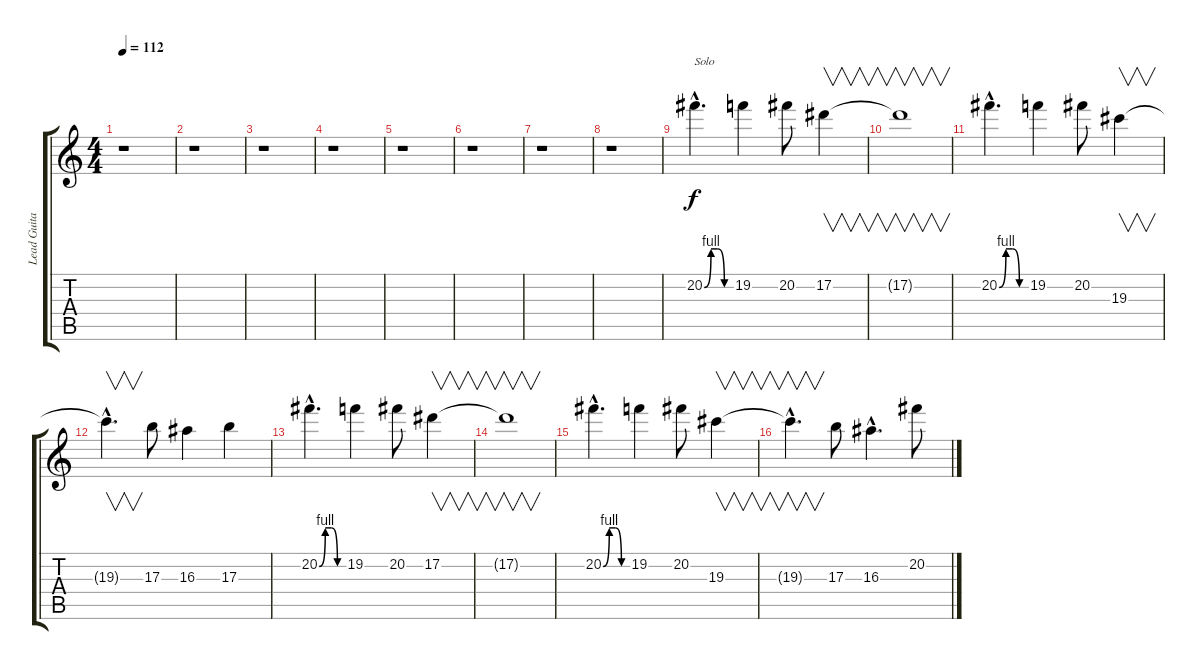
\track ("Lead Guitar II" "Lead Guita") {instrument distortionguitar}
\staff {score tabs}
\tuning (Eb4 Bb3 Gb3 Db3 Ab2 Eb2) {hide}
\ts (4 4)
\tempo 112
\clef g2
\ks c
r.1{dy f} |
r.1 |
r.1 |
r.1 |
r.1 |
r.1 |
r.1 |
r.1 |
20.2{be (custom 0 0 15 4 30 4 45 0 60 0) hac}.4{d txt "Solo"} 19.2.4 20.2.8 17.2.4{v} |
17.2{t}.1{v} |
20.2{be (custom 0 0 15 4 30 4 45 0 60 0) hac}.4{d} 19.2.4 20.2.8 19.3.4{v} |
19.3{hac t}.4{v d} 17.3.8 16.3.4 17.3.4 |
20.2{be (custom 0 0 15 4 30 4 45 0 60 0) hac}.4{d} 19.2.4 20.2.8 17.2.4{v} |
17.2{t}.1{v} |
20.2{be (custom 0 0 15 4 30 4 45 0 60 0) hac}.4{d} 19.2.4 20.2.8 19.3.4{v} |
19.3{hac t}.4{v d} 17.3.8 16.3{hac}.4{d} 20.2.8
